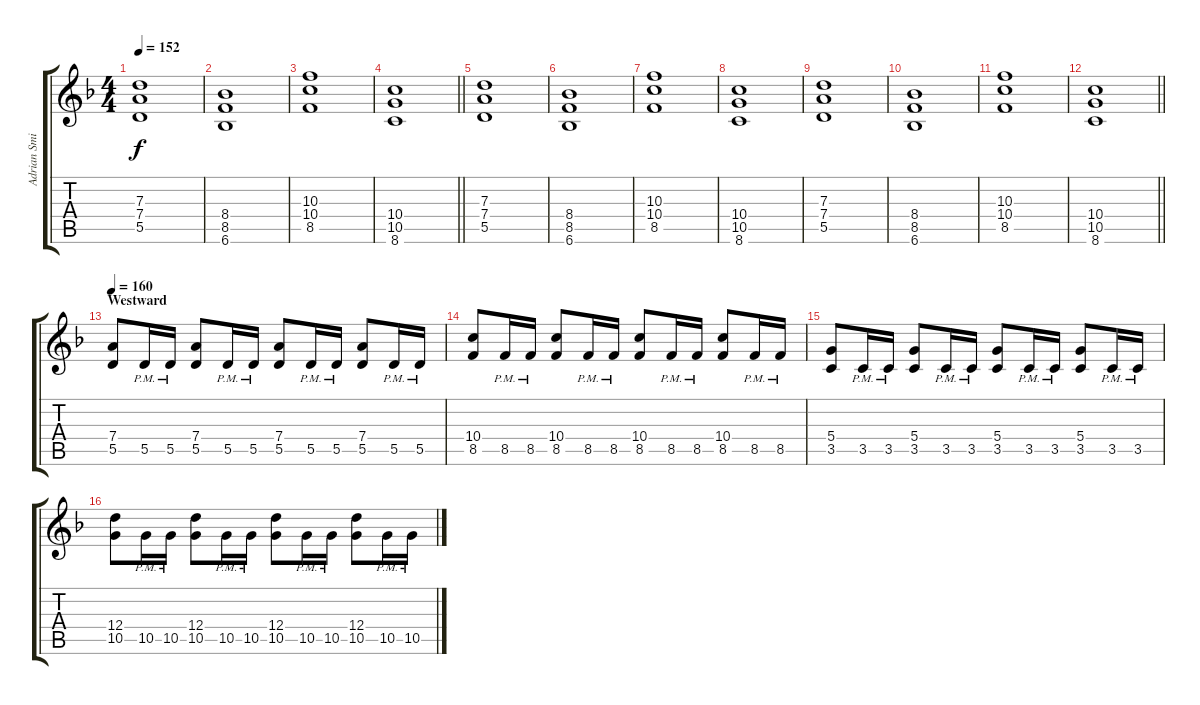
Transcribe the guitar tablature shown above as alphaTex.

\track ("Adrian Smith" "Adrian Smi") {instrument acousticguitarsteel}
\staff {score tabs}
\tuning (E4 B3 G3 D3 A2 E2) {hide}
\ts (4 4)
\tempo 152
\clef g2
\ks f
(7.3 7.4 5.5).1{dy f} |
(8.4 8.5 6.6).1 |
(10.3 10.4 8.5).1 |
\barLineRight lightlight
(10.4 10.5 8.6).1 |
(7.3 7.4 5.5).1 |
(8.4 8.5 6.6).1 |
(10.3 10.4 8.5).1 |
(10.4 10.5 8.6).1 |
(7.3 7.4 5.5).1 |
(8.4 8.5 6.6).1 |
(10.3 10.4 8.5).1 |
\barLineRight lightlight
(10.4 10.5 8.6).1 |
\section ("" "Westward")
\tempo 160
(7.4 5.5).8 5.5{pm}.16 5.5{pm}.16 (7.4 5.5).8 5.5{pm}.16 5.5{pm}.16 (7.4 5.5).8 5.5{pm}.16 5.5{pm}.16 (7.4 5.5).8 5.5{pm}.16 5.5{pm}.16 |
(10.4 8.5).8 8.5{pm}.16 8.5{pm}.16 (10.4 8.5).8 8.5{pm}.16 8.5{pm}.16 (10.4 8.5).8 8.5{pm}.16 8.5{pm}.16 (10.4 8.5).8 8.5{pm}.16 8.5{pm}.16 |
(5.4 3.5).8 3.5{pm}.16 3.5{pm}.16 (5.4 3.5).8 3.5{pm}.16 3.5{pm}.16 (5.4 3.5).8 3.5{pm}.16 3.5{pm}.16 (5.4 3.5).8 3.5{pm}.16 3.5{pm}.16 |
(12.4 10.5).8 10.5{pm}.16 10.5{pm}.16 (12.4 10.5).8 10.5{pm}.16 10.5{pm}.16 (12.4 10.5).8 10.5{pm}.16 10.5{pm}.16 (12.4 10.5).8 10.5{pm}.16 10.5{pm}.16
